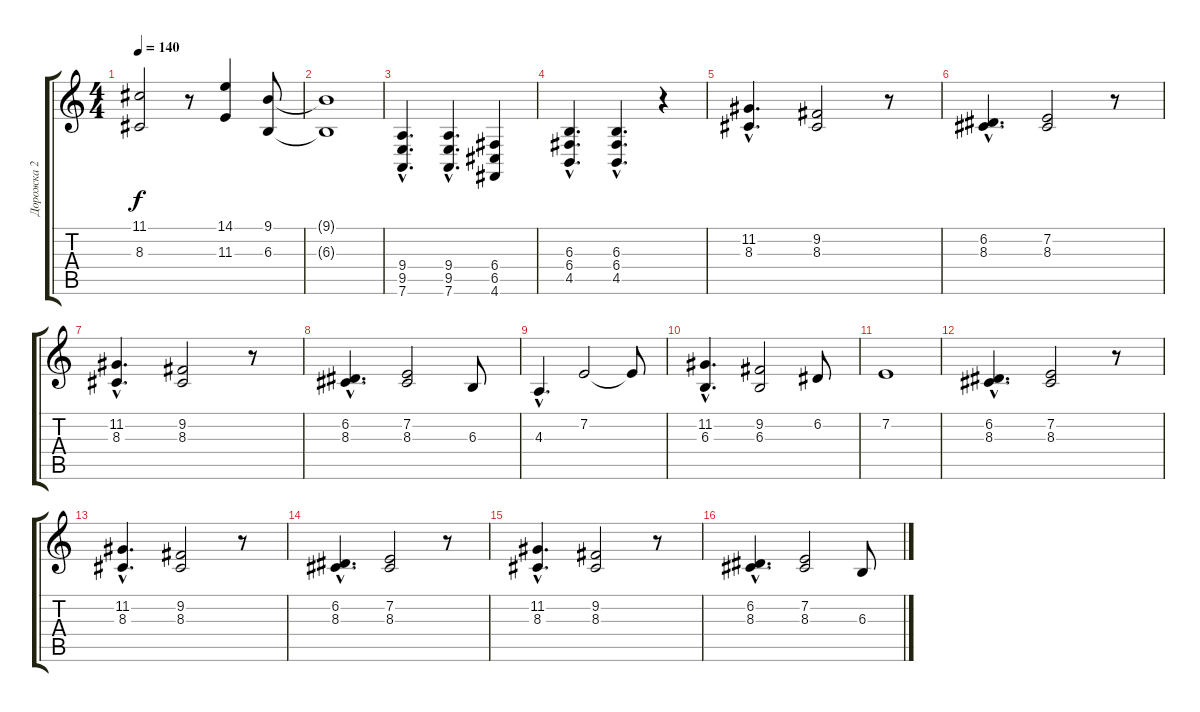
\track ("Дорожка 2" "Дорожка 2") {instrument brightacousticpiano}
\staff {score tabs}
\tuning (D4 A3 F3 C3 G2 D2) {hide}
\ts (4 4)
\tempo 140
\clef g2
\ks c
(11.1 8.3).2{dy f} r.8 (14.1 11.3).4 (9.1 6.3).8 |
(9.1{t} 6.3{t}).1 |
(9.4{hac} 9.5{hac} 7.6{hac}).4{d} (9.4{hac} 9.5{hac} 7.6{hac}).4{d} (6.4 6.5 4.6).4 |
(6.3{hac} 6.4{hac} 4.5{hac}).4{d} (6.3{hac} 6.4{hac} 4.5{hac}).4{d} r.4 |
(11.2{hac} 8.3{hac}).4{d} (9.2 8.3).2 r.8 |
(6.2{hac} 8.3{hac}).4{d} (7.2 8.3).2 r.8 |
(11.2{hac} 8.3{hac}).4{d} (9.2 8.3).2 r.8 |
(6.2{hac} 8.3{hac}).4{d} (7.2 8.3).2 6.3.8 |
4.3{hac}.4{d} 7.2.2 7.2{t}.8 |
(11.2{hac} 6.3{hac}).4{d} (9.2 6.3).2 6.2.8 |
7.2.1 |
(6.2{hac} 8.3{hac}).4{d} (7.2 8.3).2 r.8 |
(11.2{hac} 8.3{hac}).4{d} (9.2 8.3).2 r.8 |
(6.2{hac} 8.3{hac}).4{d} (7.2 8.3).2 r.8 |
(11.2{hac} 8.3{hac}).4{d} (9.2 8.3).2 r.8 |
(6.2{hac} 8.3{hac}).4{d} (7.2 8.3).2 6.3.8
